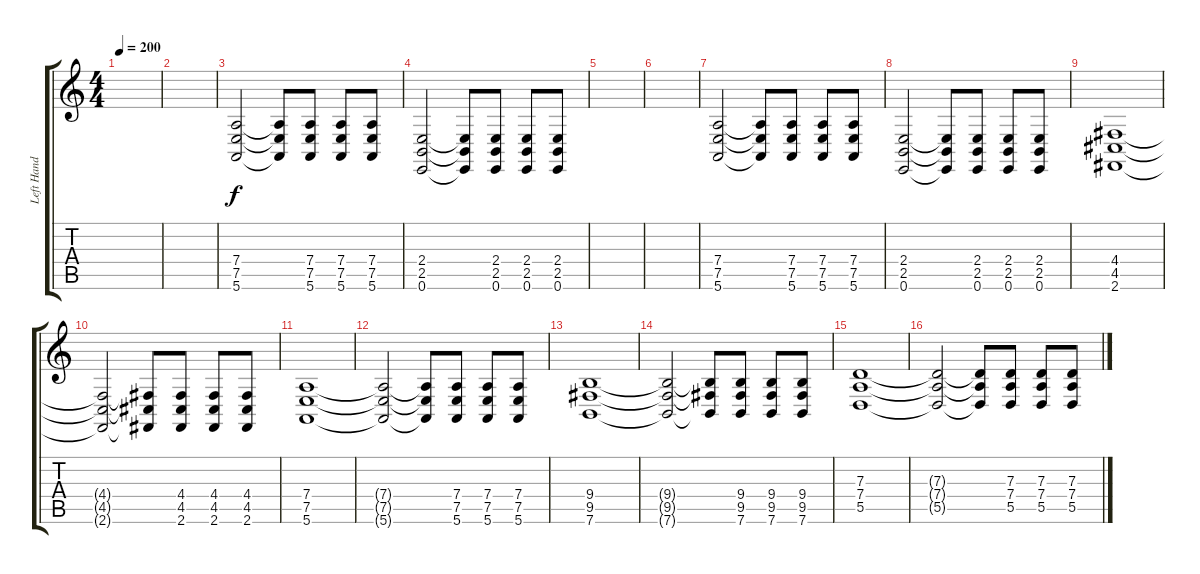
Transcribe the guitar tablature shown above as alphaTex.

\track ("Left Hand" "Left Hand") {instrument acousticgrandpiano}
\staff {score tabs}
\tuning (E4 B3 G3 D3 A2 E2) {hide}
\ts (4 4)
\tempo 200
\clef g2
\ks c
|
|
(7.4 7.5 5.6).2 (7.4{t} 7.5{t} 5.6{t}).8 (7.4 7.5 5.6).8 (7.4 7.5 5.6).8 (7.4 7.5 5.6).8 |
(2.4 2.5 0.6).2 (2.4{t} 2.5{t} 0.6{t}).8 (2.4 2.5 0.6).8 (2.4 2.5 0.6).8 (2.4 2.5 0.6).8 |
|
|
(7.4 7.5 5.6).2 (7.4{t} 7.5{t} 5.6{t}).8 (7.4 7.5 5.6).8 (7.4 7.5 5.6).8 (7.4 7.5 5.6).8 |
(2.4 2.5 0.6).2 (2.4{t} 2.5{t} 0.6{t}).8 (2.4 2.5 0.6).8 (2.4 2.5 0.6).8 (2.4 2.5 0.6).8 |
(4.4 4.5 2.6).1 |
(4.4{t} 4.5{t} 2.6{t}).2 (4.4{t} 4.5{t} 2.6{t}).8 (4.4 4.5 2.6).8 (4.4 4.5 2.6).8 (4.4 4.5 2.6).8 |
(7.4 7.5 5.6).1 |
(7.4{t} 7.5{t} 5.6{t}).2 (7.4{t} 7.5{t} 5.6{t}).8 (7.4 7.5 5.6).8 (7.4 7.5 5.6).8 (7.4 7.5 5.6).8 |
(9.4 9.5 7.6).1 |
(9.4{t} 9.5{t} 7.6{t}).2 (9.4{t} 9.5{t} 7.6{t}).8 (9.4 9.5 7.6).8 (9.4 9.5 7.6).8 (9.4 9.5 7.6).8 |
(7.3 7.4 5.5).1 |
(7.3{t} 7.4{t} 5.5{t}).2 (7.3{t} 7.4{t} 5.5{t}).8 (7.3 7.4 5.5).8 (7.3 7.4 5.5).8 (7.3 7.4 5.5).8
